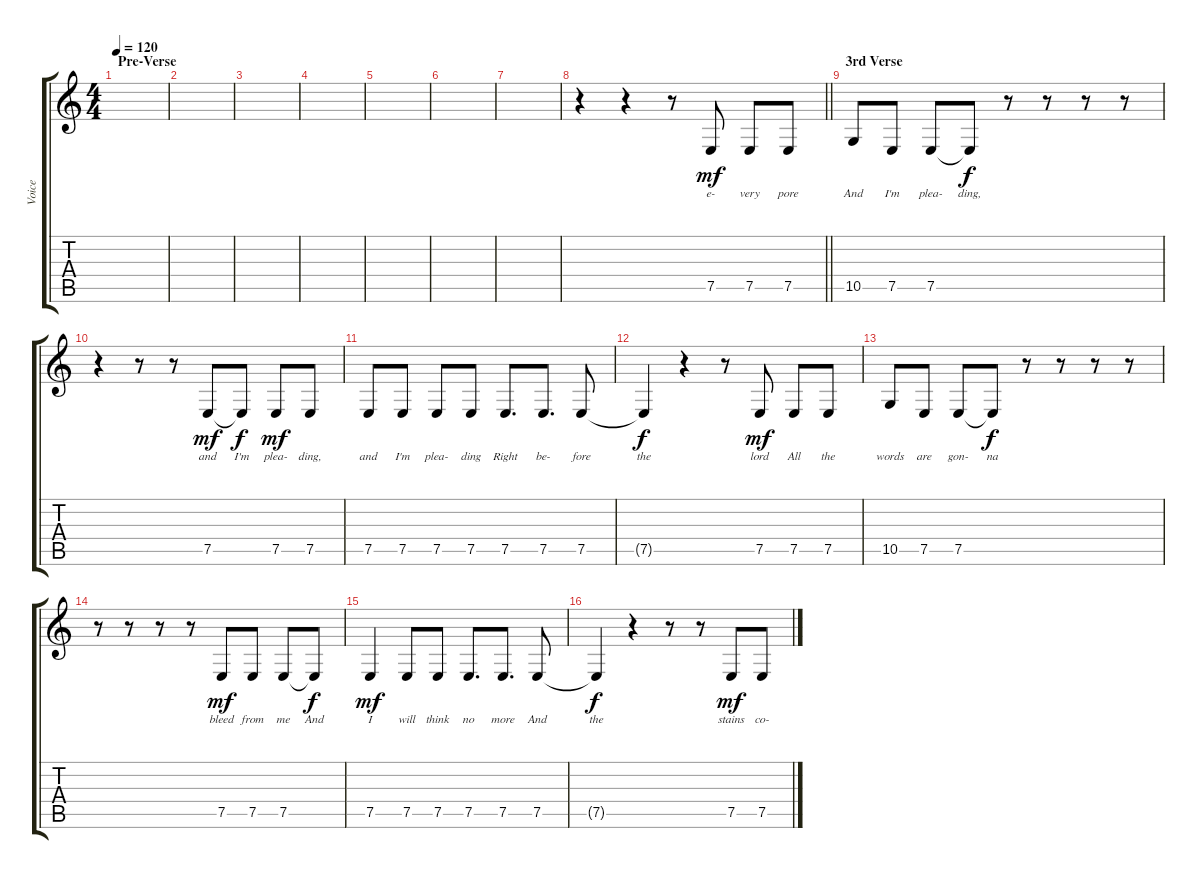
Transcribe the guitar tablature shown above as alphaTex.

\track ("Voice" "Voice") {instrument altosax}
\staff {score tabs}
\tuning (E4 B3 G3 D3 A2 E2) {hide}
\ts (4 4)
\section ("" "Pre-Verse")
\tempo 120
\clef g2
\ks c
|
|
|
|
|
|
|
\barLineRight lightlight
r.4 r.4 r.8 7.5.8{lyrics (0 "e-") lyrics (1 "") lyrics (2 "") lyrics (3 "") lyrics (4 "") dy mf} 7.5.8{lyrics (0 "very") lyrics (1 "") lyrics (2 "") lyrics (3 "") lyrics (4 "")} 7.5.8{lyrics (0 "pore") lyrics (1 "") lyrics (2 "") lyrics (3 "") lyrics (4 "")} |
\section ("" "3rd Verse")
10.5.8{lyrics (0 "And") lyrics (1 "") lyrics (2 "") lyrics (3 "") lyrics (4 "")} 7.5.8{lyrics (0 "I'm") lyrics (1 "") lyrics (2 "") lyrics (3 "") lyrics (4 "")} 7.5.8{lyrics (0 "plea-") lyrics (1 "") lyrics (2 "") lyrics (3 "") lyrics (4 "")} 7.5{t}.8{lyrics (0 "ding,") lyrics (1 "") lyrics (2 "") lyrics (3 "") lyrics (4 "") dy f} r.8 r.8 r.8 r.8 |
r.4 r.8 r.8 7.5.8{lyrics (0 "and") lyrics (1 "") lyrics (2 "") lyrics (3 "") lyrics (4 "") dy mf} 7.5{t}.8{lyrics (0 "I'm") lyrics (1 "") lyrics (2 "") lyrics (3 "") lyrics (4 "") dy f} 7.5.8{lyrics (0 "plea-") lyrics (1 "") lyrics (2 "") lyrics (3 "") lyrics (4 "") dy mf} 7.5.8{lyrics (0 "ding,") lyrics (1 "") lyrics (2 "") lyrics (3 "") lyrics (4 "")} |
7.5.8{lyrics (0 "and") lyrics (1 "") lyrics (2 "") lyrics (3 "") lyrics (4 "")} 7.5.8{lyrics (0 "I'm") lyrics (1 "") lyrics (2 "") lyrics (3 "") lyrics (4 "")} 7.5.8{lyrics (0 "plea-") lyrics (1 "") lyrics (2 "") lyrics (3 "") lyrics (4 "")} 7.5.8{lyrics (0 "ding") lyrics (1 "") lyrics (2 "") lyrics (3 "") lyrics (4 "")} 7.5.8{d lyrics (0 "Right") lyrics (1 "") lyrics (2 "") lyrics (3 "") lyrics (4 "")} 7.5.8{d lyrics (0 "be-") lyrics (1 "") lyrics (2 "") lyrics (3 "") lyrics (4 "")} 7.5.8{lyrics (0 "fore") lyrics (1 "") lyrics (2 "") lyrics (3 "") lyrics (4 "")} |
7.5{t}.4{lyrics (0 "the") lyrics (1 "") lyrics (2 "") lyrics (3 "") lyrics (4 "") dy f} r.4 r.8 7.5.8{lyrics (0 "lord") lyrics (1 "") lyrics (2 "") lyrics (3 "") lyrics (4 "") dy mf} 7.5.8{lyrics (0 "All") lyrics (1 "") lyrics (2 "") lyrics (3 "") lyrics (4 "")} 7.5.8{lyrics (0 "the") lyrics (1 "") lyrics (2 "") lyrics (3 "") lyrics (4 "")} |
10.5.8{lyrics (0 "words") lyrics (1 "") lyrics (2 "") lyrics (3 "") lyrics (4 "")} 7.5.8{lyrics (0 "are") lyrics (1 "") lyrics (2 "") lyrics (3 "") lyrics (4 "")} 7.5.8{lyrics (0 "gon-") lyrics (1 "") lyrics (2 "") lyrics (3 "") lyrics (4 "")} 7.5{t}.8{lyrics (0 "na") lyrics (1 "") lyrics (2 "") lyrics (3 "") lyrics (4 "") dy f} r.8 r.8 r.8 r.8 |
r.8 r.8 r.8 r.8 7.5.8{lyrics (0 "bleed") lyrics (1 "") lyrics (2 "") lyrics (3 "") lyrics (4 "") dy mf} 7.5.8{lyrics (0 "from") lyrics (1 "") lyrics (2 "") lyrics (3 "") lyrics (4 "")} 7.5.8{lyrics (0 "me") lyrics (1 "") lyrics (2 "") lyrics (3 "") lyrics (4 "")} 7.5{t}.8{lyrics (0 "And") lyrics (1 "") lyrics (2 "") lyrics (3 "") lyrics (4 "") dy f} |
7.5.4{lyrics (0 "I") lyrics (1 "") lyrics (2 "") lyrics (3 "") lyrics (4 "") dy mf} 7.5.8{lyrics (0 "will") lyrics (1 "") lyrics (2 "") lyrics (3 "") lyrics (4 "")} 7.5.8{lyrics (0 "think") lyrics (1 "") lyrics (2 "") lyrics (3 "") lyrics (4 "")} 7.5.8{d lyrics (0 "no") lyrics (1 "") lyrics (2 "") lyrics (3 "") lyrics (4 "")} 7.5.8{d lyrics (0 "more") lyrics (1 "") lyrics (2 "") lyrics (3 "") lyrics (4 "")} 7.5.8{lyrics (0 "And") lyrics (1 "") lyrics (2 "") lyrics (3 "") lyrics (4 "")} |
7.5{t}.4{lyrics (0 "the") lyrics (1 "") lyrics (2 "") lyrics (3 "") lyrics (4 "") dy f} r.4 r.8 r.8 7.5.8{lyrics (0 "stains") lyrics (1 "") lyrics (2 "") lyrics (3 "") lyrics (4 "") dy mf} 7.5.8{lyrics (0 "co-") lyrics (1 "") lyrics (2 "") lyrics (3 "") lyrics (4 "")}
